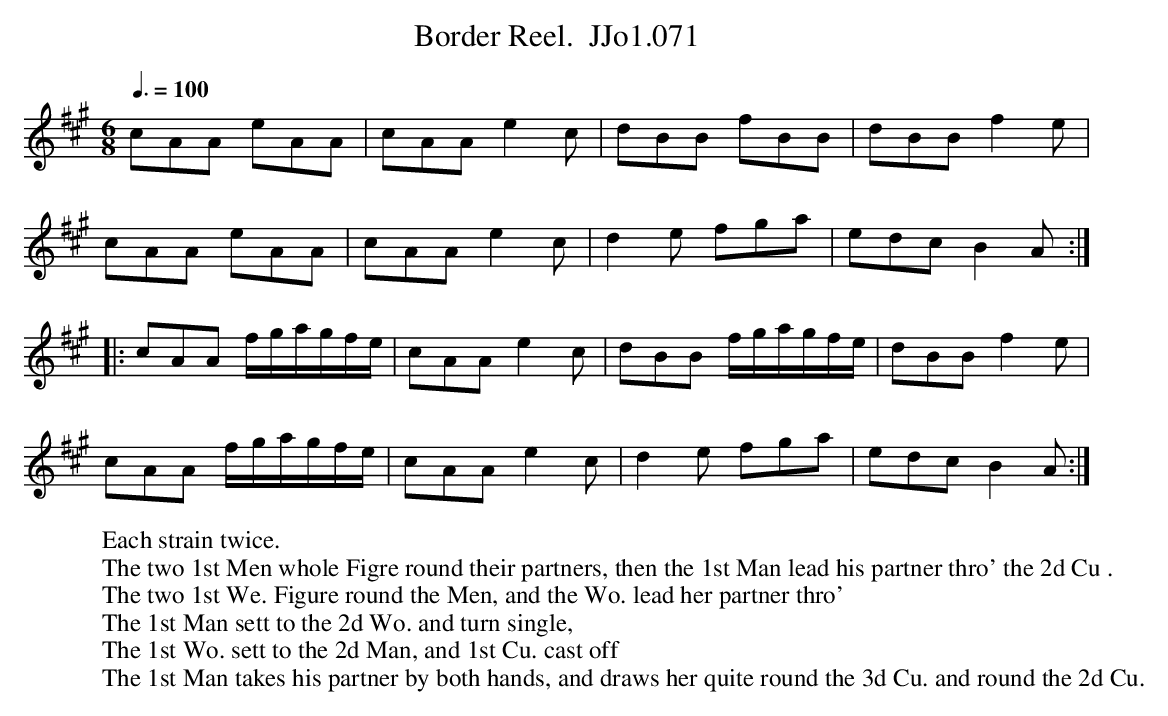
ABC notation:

X:1
T:Border Reel.  JJo1.071
M:6/8
L:1/8
Q:3/8=100
K:A
cAA eAA | cAA e2c | dBB fBB | dBB f2e |
cAA eAA | cAA e2c | d2e fga | edc B2A :|
|: cAA f/g/a/g/f/e/ | cAA e2c | dBB f/g/a/g/f/e/ | dBB f2e |
cAA f/g/a/g/f/e/ | cAA e2c | d2e fga | edc B2A :|
W:Each strain twice.
W:The two 1st Men whole Figre round their partners, then the 1st Man lead his partner thro' the 2d Cu .
W:The two 1st We. Figure round the Men, and the Wo. lead her partner thro'
W:The 1st Man sett to the 2d Wo. and turn single,
W:The 1st Wo. sett to the 2d Man, and 1st Cu. cast off
W:The 1st Man takes his partner by both hands, and draws her quite round the 3d Cu. and round the 2d Cu.
